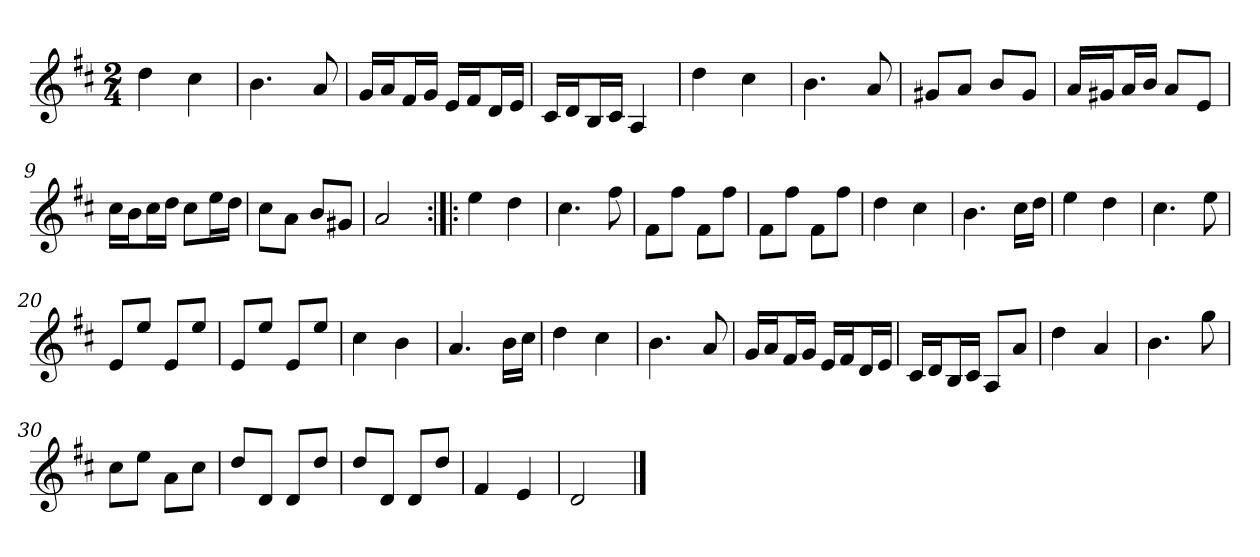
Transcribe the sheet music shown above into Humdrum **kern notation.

**kern
*part1
*staff1
*clefG2
*k[f#c#]
*D:
*M2/4
*MM120
=1
4dd
4cc#
=2
4.b
8a
=3
16g/LL
16a/J
16f#/L
16g/JJ
16e/LL
16f#/J
16d/L
16e/JJ
=4
16c#/LL
16d/J
16B/L
16c#/JJ
4A
=5
4dd
4cc#
=6
4.b
8a
=7
8g#X/L
8a/J
8b/L
8g#/J
=8
16a/LL
16g#X/J
16a/L
16b/JJ
8a/L
8e/J
=9
16cc#\LL
16b\J
16cc#\L
16dd\JJ
8cc#\L
16ee\L
16dd\JJ
=10
8cc#\L
8a\J
8b/L
8g#X/J
=11
2a
=12:|!|:
4ee
4dd
=13
4.cc#
8ff#
=14
8f#\L
8ff#\J
8f#\L
8ff#\J
=15
8f#\L
8ff#\J
8f#\L
8ff#\J
=16
4dd
4cc#
=17
4.b
16cc#\LL
16dd\JJ
=18
4ee
4dd
=19
4.cc#
8ee
=20
8e/L
8ee/J
8e/L
8ee/J
=21
8e/L
8ee/J
8e/L
8ee/J
=22
4cc#
4b
=23
4.a
16b\LL
16cc#\JJ
=24
4dd
4cc#
=25
4.b
8a
=26
16g/LL
16a/J
16f#/L
16g/JJ
16e/LL
16f#/J
16d/L
16e/JJ
=27
16c#/LL
16d/J
16B/L
16c#/JJ
8A/L
8a/J
=28
4dd
4a
=29
4.b
8gg
=30
8cc#\L
8ee\J
8a\L
8cc#\J
=31
8dd/L
8d/J
8d/L
8dd/J
=32
8dd/L
8d/J
8d/L
8dd/J
=33
4f#
4e
=34
2d
==
*-
